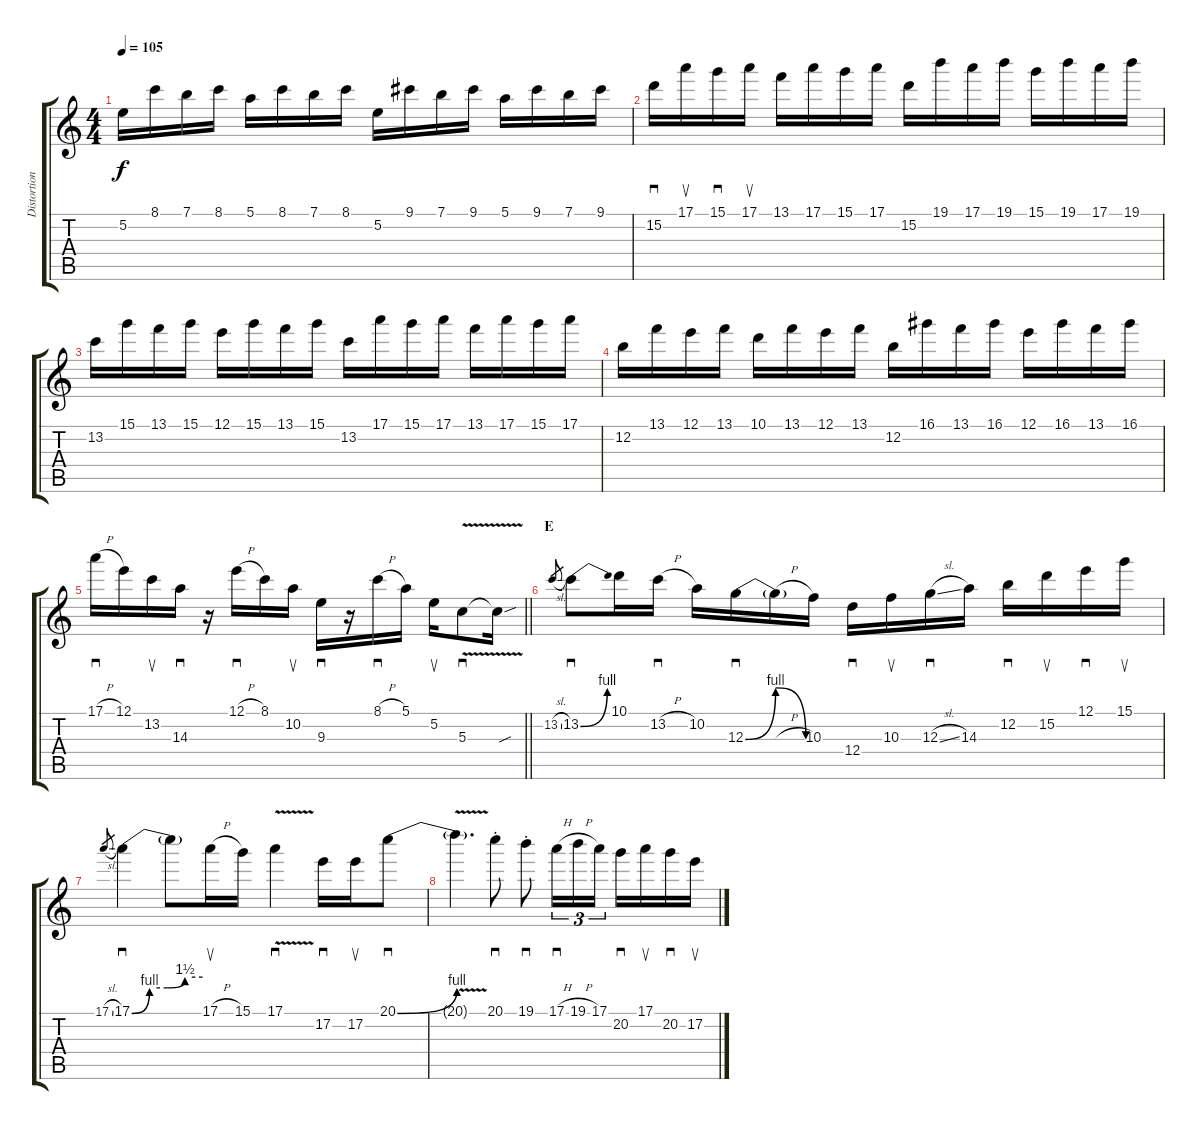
\track ("Distortion Guitar" "Distortion") {instrument overdrivenguitar}
\staff {score tabs}
\tuning (E4 B3 G3 D3 A2 E2) {hide}
\ts (4 4)
\tempo 105
\clef g2
\ks c
5.2.16{dy f} 8.1.16 7.1.16 8.1.16 5.1.16 8.1.16 7.1.16 8.1.16 5.2.16 9.1.16 7.1.16 9.1.16 5.1.16 9.1.16 7.1.16 9.1.16 |
15.2.16{sd} 17.1.16{su} 15.1.16{sd} 17.1.16{su} 13.1.16 17.1.16 15.1.16 17.1.16 15.2.16 19.1.16 17.1.16 19.1.16 15.1.16 19.1.16 17.1.16 19.1.16 |
13.2.16 15.1.16 13.1.16 15.1.16 12.1.16 15.1.16 13.1.16 15.1.16 13.2.16 17.1.16 15.1.16 17.1.16 13.1.16 17.1.16 15.1.16 17.1.16 |
12.2.16 13.1.16 12.1.16 13.1.16 10.1.16 13.1.16 12.1.16 13.1.16 12.2.16 16.1.16 13.1.16 16.1.16 12.1.16 16.1.16 13.1.16 16.1.16 |
\barLineRight lightlight
17.1{h}.16{sd} 12.1.16 13.2.16{su} 14.3.16{sd} r.16 12.1{h}.16{sd} 8.1.16 10.2.16{su} 9.3.16{sd} r.16 8.1{h}.16{sd} 5.1.16 5.2.16{su} 5.3{v}.8{sd} 5.3{sou t}.16 |
\section ("" "E")
13.2{sl}.8{gr} 13.2{be (bend 0 0 60 4)}.8{sd} 10.1.16 13.2{h}.16{sd} 10.2.16 12.3{be (bendrelease 0 0 15 4 45 4 60 0)}.16{sd} 12.3{h t}.16 10.3.16 12.4.16{sd} 10.3.16{su} 12.3{sl}.16{sd} 14.3.16 12.2.16{sd} 15.2.16{su} 12.1.16{sd} 15.1.16{su} |
17.1{sl}.8{gr} 17.1{be (custom 0 0 15 4 30 4 45 6 60 6)}.4{sd} 17.1{t}.8 17.1{h}.16{su} 15.1.16 17.1{v}.4{sd} 17.2.16{sd} 17.2.16{su} 20.1{be (bend 0 0 60 4)}.8{sd} |
20.1{v t}.4{d} 20.1{st}.8{sd} 19.1{st}.8{sd} 17.1{h}.16{sd tu (3 2)} 19.1{h}.16{tu (3 2)} 17.1.16{tu (3 2)} 20.2.16{sd} 17.1.16{su} 20.2.16{sd} 17.2.16{su}
